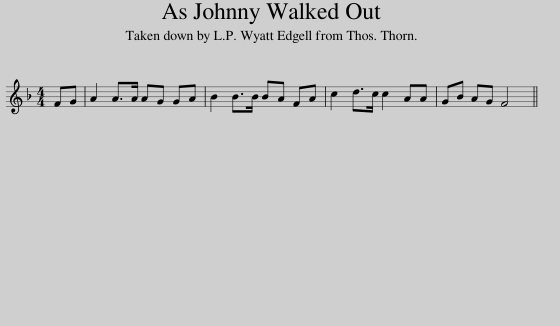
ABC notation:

X:1
L:1/8
M:4/4
I:linebreak $
K:F
V:1 treble
V:1
 FG | A2 A>A AG GA | B2 B>B BA FA | c2 d>c c2 AA | GB AG F4 || %5
